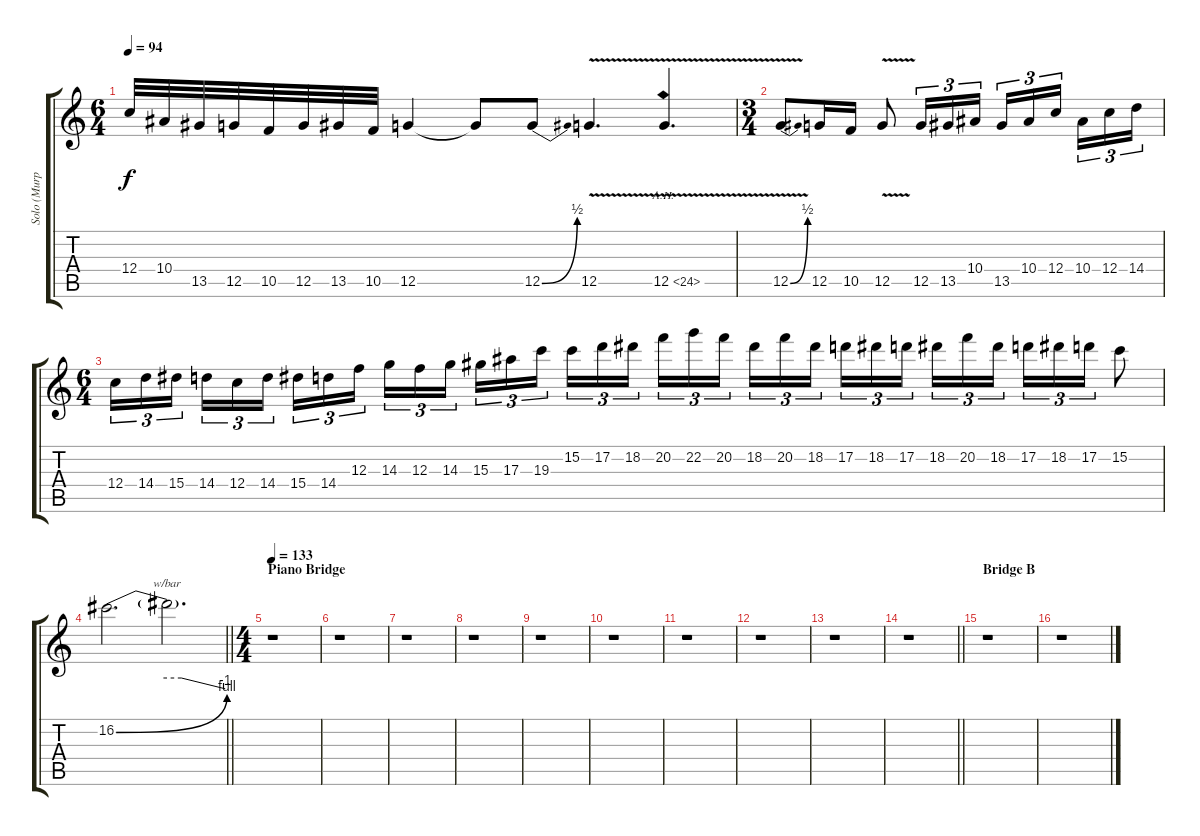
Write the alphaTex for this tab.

\track ("Solo (Murphy/Lendvay/Suzuki)" "Solo (Murp") {instrument overdrivenguitar}
\staff {score tabs}
\tuning (D4 A3 F3 C3 G2 C2) {hide}
\ts (6 4)
\tempo 94
\clef g2
\ks c
12.4.32{dy f} 10.4.32 13.5.32 12.5.32 10.5.32 12.5.32 13.5.32 10.5.32 12.5.4 12.5{t}.8 12.5{be (bend 0 0 60 2)}.8 12.5{v}.4{d} 12.5{ah 12 v}.4{d} |
\ts (3 4)
12.5{be (bend 0 0 60 2) v}.8 12.5.16 10.5.16 12.5{v}.8 12.5.16{tu (3 2)} 13.5.16{tu (3 2)} 10.4.16{tu (3 2)} 13.5.16{tu (3 2)} 10.4.16{tu (3 2)} 12.4.16{tu (3 2) beam splitsecondary} 10.4.16{tu (3 2)} 12.4.16{tu (3 2)} 14.4.16{tu (3 2)} |
\ts (6 4)
12.4.16{tu (3 2)} 14.4.16{tu (3 2)} 15.4.16{tu (3 2) beam splitsecondary} 14.4.16{tu (3 2)} 12.4.16{tu (3 2)} 14.4.16{tu (3 2) beam splitsecondary} 15.4.16{tu (3 2)} 14.4.16{tu (3 2)} 12.3.16{tu (3 2) beam splitsecondary} 14.3.16{tu (3 2)} 12.3.16{tu (3 2)} 14.3.16{tu (3 2) beam splitsecondary} 15.3.16{tu (3 2)} 17.3.16{tu (3 2)} 19.3.16{tu (3 2) beam splitsecondary} 15.2.16{tu (3 2)} 17.2.16{tu (3 2)} 18.2.16{tu (3 2)} 20.2.16{tu (3 2)} 22.2.16{tu (3 2)} 20.2.16{tu (3 2) beam splitsecondary} 18.2.16{tu (3 2)} 20.2.16{tu (3 2)} 18.2.16{tu (3 2) beam splitsecondary} 17.2.16{tu (3 2)} 18.2.16{tu (3 2)} 17.2.16{tu (3 2) beam splitsecondary} 18.2.16{tu (3 2)} 20.2.16{tu (3 2)} 18.2.16{tu (3 2) beam splitsecondary} 17.2.16{tu (3 2)} 18.2.16{tu (3 2)} 17.2.16{tu (3 2)} 15.2.8 |
\barLineRight lightlight
16.2{be (bend 0 0 60 4)}.2{d} 16.2{t}.2{d tbe (custom default 0 0 15 0 60 -4)} |
\ts (4 4)
\section ("" "Piano Bridge")
\tempo 133
r.1 |
r.1 |
r.1 |
r.1 |
r.1 |
r.1 |
r.1 |
r.1 |
r.1 |
\barLineRight lightlight
r.1 |
\section ("" "Bridge B")
r.1 |
r.1
